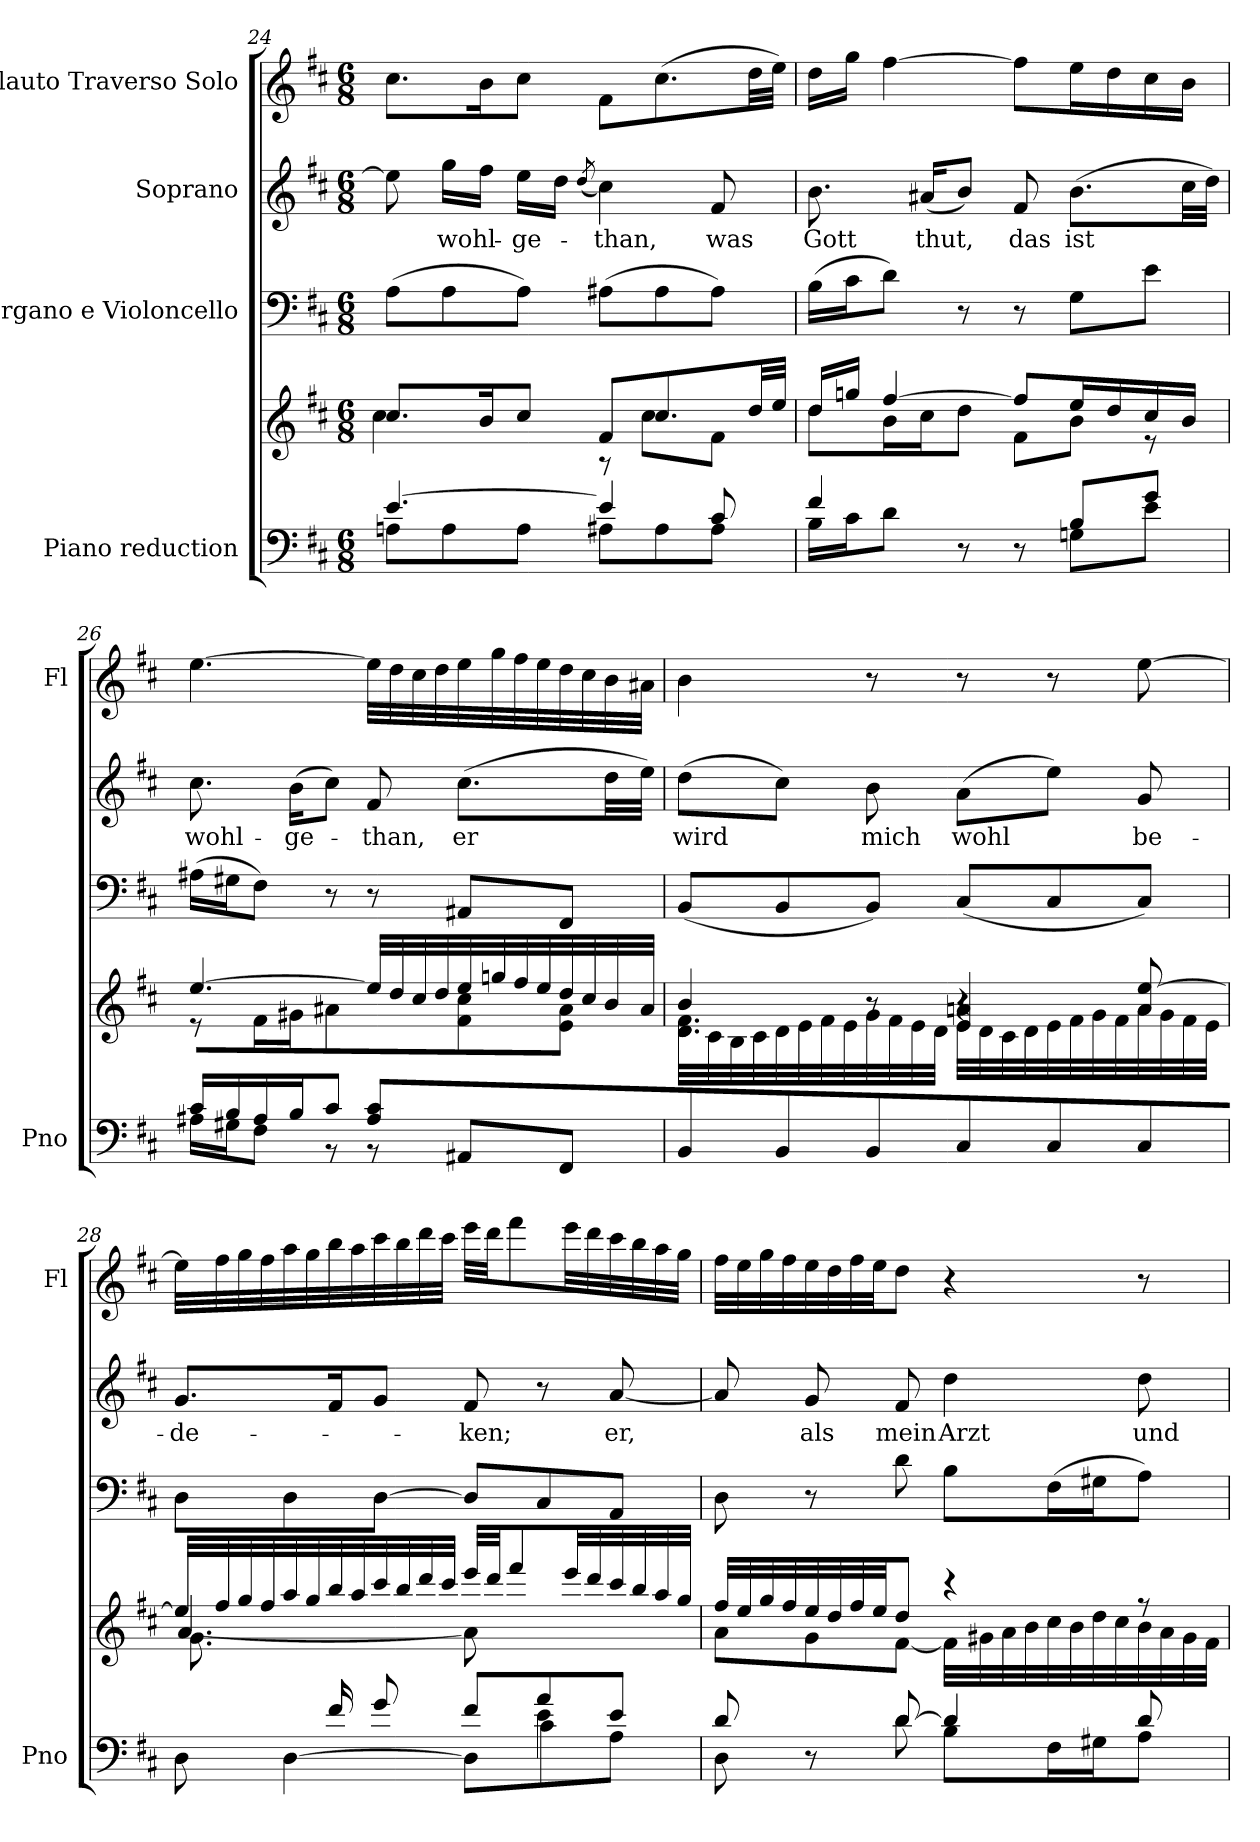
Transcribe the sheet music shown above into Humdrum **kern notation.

**kern	**kern	**kern	**kern	**text	**kern
*part4	*part4	*part3	*part2	*part2	*part1
*staff5	*staff4	*staff3	*staff2	*staff2	*staff1
*I"Piano reduction	*	*I"Organo e Violoncello	*I"Soprano	*	*I"Flauto Traverso Solo
*I'Pno	*	*	*	*	*I'Fl
*clefF4	*clefG2	*clefF4	*clefG2	*	*clefG2
*k[f#c#]	*k[f#c#]	*k[f#c#]	*k[f#c#]	*	*k[f#c#]
*M6/8	*M6/8	*M6/8	*M6/8	*	*M6/8
=24	=24	=24	=24	=24	=24
*^	*^	*	*	*	*
[4.e/	8An\L	8.cc#/L	4cc#\	(8A\L	8ee\]	.	8.cc#\L
!	!	!	!	!	!	!LO:LY:b	!
.	8A\	.	.	8A\	16gg\LL	wohl-	.
.	.	16b/K	.	.	16ff#\JJ	.	16b\K
!	!	!	!	!	!	!LO:LY:b	!
.	8A\J	8cc#/J	8ryy	8A\J)	16ee\LL	-ge-	8cc#\J
.	.	.	.	.	16dd\JJ	.	.
.	.	.	.	.	(8qdd/	.	.
!	!	!	!	!	!	!LO:LY:b	!
4e/]	8A#X\L	8f#/L	8r	(8A#X\L	4cc#\)	-than,	8f#\L
.	8A#\	8.cc#/	8cc#\L	8A#\	.	.	(8.cc#\
!	!	!	!	!	!	!LO:LY:b	!
8c#/	8A#\J	.	8f#\J	8A#\J)	8f#/	was	.
.	.	32dd/LL	.	.	.	.	32dd\LL
.	.	32ee/JJJ	.	.	.	.	32ee\JJJ)
=25	=25	=25	=25	=25	=25	=25	=25
!	!	!	!	!	!	!LO:LY:b	!
4f#/	16B\LL	16dd/LL	8dd\L	(16B\LL	8.b\	Gott	16dd\LL
.	16c#\J	16ggn/JJ	.	16c#\J	.	.	16gg\JJ
.	8d\J	[4ff#/	16b\L	8d\J)	.	.	[4ff#\
!	!	!	!	!	!	!LO:LY:b	!
.	.	.	16cc#\J	.	(16a#X/KL	thut,	.
8r	8ryy	.	8dd\J	8r	8b/J)	.	.
!	!	!	!	!	!	!LO:LY:b	!
8r	8ryy	8ff#/L]	8f#\L	8r	8f#/	das	8ff#\L]
!	!	!	!	!	!	!LO:LY:b	!
8B/L	8Gn\L	16ee/L	8b\J	8G\L	(8.b\L	ist	16ee\L
.	.	16dd/	.	.	.	.	16dd\
8g/J	8e\J	16cc#/	8r	8e\J	.	.	16cc#\
.	.	16b/JJ	.	.	32cc#\LL	.	16b\JJ
.	.	.	.	.	32dd\JJJ)	.	.
=26	=26	=26	=26	=26	=26	=26	=26
*	*^	*	*	*	*	*	*
!	!	!	!	!	!	!	!LO:LY:b	!
4.ryy	16c#/LL	16A#X\LL	[4.ee/	8r	(16A#X\LL	8.cc#\	wohl-	[4.ee\
.	16B/	16G#X\J	.	.	16G#X\J	.	.	.
.	16A#/	8F#\J	.	16f#\LL	8F#\J)	.	.	.
!	!	!	!	!	!	!	!LO:LY:b	!
.	16B/J	.	.	16g#X\J	.	(16b\KL	-ge-	.
.	8c#/J	8r	.	8a#X\J	8r	8cc#\J)	.	.
!	!	!	!	!	!	!	!LO:LY:b	!
8A#/ 8c#/L	8ryy	8r	32ee/LLL]	8ryy	8r	8f#/	-than,	32ee\LLL]
.	.	.	32dd/	.	.	.	.	32dd\
.	.	.	32cc#/	.	.	.	.	32cc#\
.	.	.	32dd/	.	.	.	.	32dd\
!	!	!	!	!	!	!	!LO:LY:b	!
4ryy	4ryy	8AA#X/L	32ee/	8f#\ 8cc#\	8AA#X/L	(8.cc#\L	er	32ee\
.	.	.	32ggn/	.	.	.	.	32gg\
.	.	.	32ff#/	.	.	.	.	32ff#\
.	.	.	32ee/	.	.	.	.	32ee\
.	.	8FF#/J	32dd/	8e\ 8a#\J	8FF#/J	.	.	32dd\
.	.	.	32cc#/	.	.	.	.	32cc#\
.	.	.	32b/	.	.	32dd\LL	.	32b\
.	.	.	32a#/JJJ	.	.	32ee\JJJ)	.	32a#X\JJJ
*v	*v	*v	*	*	*	*	*	*
!!LO:LB:g=z
=27	=27	=27	=27	=27	=27	=27
*	*	*^	*	*	*	*
!	!	!	!	!	!	!LO:LY:b	!
8BB/L	4b/	32d\LLL	4.d\ 4.f#\	(8BB/L	(8dd\L	wird	4b\
.	.	32c#\	.	.	.	.	.
.	.	32B\	.	.	.	.	.
.	.	32c#\	.	.	.	.	.
8BB/	.	32d\	.	8BB/	8cc#\J)	.	.
.	.	32e\	.	.	.	.	.
.	.	32f#\	.	.	.	.	.
.	.	32e\	.	.	.	.	.
!	!	!	!	!	!	!LO:LY:b	!
8BB/J	8r	32g\	.	8BB/J)	8b\	mich	8r
.	.	32f#\	.	.	.	.	.
.	.	32e\	.	.	.	.	.
.	.	32d\JJJ	.	.	.	.	.
!	!	!	!	!	!	!LO:LY:b	!
8C#/L	4r	32e\LLL	4e/ 4an/	(8C#/L	(8a\L	wohl	8r
.	.	32d\	.	.	.	.	.
.	.	32c#\	.	.	.	.	.
.	.	32d\	.	.	.	.	.
8C#/	.	32e\	.	8C#/	8ee\J)	.	8r
.	.	32f#\	.	.	.	.	.
.	.	32g\	.	.	.	.	.
.	.	32f#\	.	.	.	.	.
!	!	!	!	!	!	!LO:LY:b	!
8C#/J	8a/ [8ee/	32a\	8ryy	8C#/J)	8g/	be-	[8ee\
.	.	32g\	.	.	.	.	.
.	.	32f#\	.	.	.	.	.
.	.	32e\JJJ	.	.	.	.	.
=28	=28	=28	=28	=28	=28	=28	=28
*^	*	*	*	*	*	*	*
*	*^	*	*	*	*	*	*	*
!	!	!	!	!	!	!	!	!LO:LY:b	!
2ryy	8.ryy	8D\	32ee/LLL]	[4.a/	8.g\L	8D\L	8.g/L	-de-	32ee\LLL]
.	.	.	32ff#/	.	.	.	.	.	32ff#\
.	.	.	32gg/	.	.	.	.	.	32gg\
.	.	.	32ff#/	.	.	.	.	.	32ff#\
.	.	[4D\	32aa/	.	.	8D\	.	.	32aa\
.	.	.	32gg/	.	.	.	.	.	32gg\
.	16f#/K	.	32bb/	.	2ryy	.	16f#/K	.	32bb\
.	.	.	32aa/	.	.	.	.	.	32aa\
.	8g/J	.	32ccc#/	.	.	[8D\J	8g/J	.	32ccc#\
.	.	.	32bb/	.	.	.	.	.	32bb\
.	.	.	32ddd/	.	.	.	.	.	32ddd\
.	.	.	32ccc#/JJJ	.	.	.	.	.	32ccc#\JJJ
!	!	!	!	!	!	!	!	!LO:LY:b	!
.	8f#/L	8D\L]	32eee/LLL	8a\]	.	8D/L]	8f#/	-ken;	32eee\LLL
.	.	.	32ddd/JJ	.	.	.	.	.	32ddd\JJ
.	.	.	8fff#/	.	.	.	.	.	8fff#\
4e\	8a/	8c#\	.	4ryy	.	8C#/	8r	.	.
.	.	.	32eee/LL	.	.	.	.	.	32eee\LL
.	.	.	32ddd/	.	.	.	.	.	32ddd\
!	!	!	!	!	!	!	!	!LO:LY:b	!
.	8e/J	8A\J	32ccc#/	.	.	8AA/J	[8a/	er,	32ccc#\
.	.	.	32bb/	.	.	.	.	.	32bb\
.	.	.	32aa/	.	16ryy	.	.	.	32aa\
.	.	.	32gg/JJJ	.	.	.	.	.	32gg\JJJ
*	*v	*v	*	*	*	*	*	*	*
*	*	*	*v	*v	*	*	*	*
=29	=29	=29	=29	=29	=29	=29	=29
8d/	8D\	32ff#/LLL	8a\L	8D\	8a/]	.	32ff#\LLL
.	.	32ee/	.	.	.	.	32ee\
.	.	32gg/	.	.	.	.	32gg\
.	.	32ff#/	.	.	.	.	32ff#\
!	!	!	!	!	!	!LO:LY:b	!
8r	8ryy	32ee/	8g\	8r	8g/	als	32ee\
.	.	32dd/	.	.	.	.	32dd\
.	.	32ff#/	.	.	.	.	32ff#\
.	.	32ee/JJ	.	.	.	.	32ee\JJ
!	!	!	!	!	!	!LO:LY:b	!
[8d/	8d\	8dd/J	[8f#\J	8d\	8f#/	mein	8dd\J
!	!	!	!	!	!	!LO:LY:b	!
4d/]	8B\L	4r	32f#\LLL]	8B\L	4dd\	Arzt	4r
.	.	.	32g#X\	.	.	.	.
.	.	.	32a\	.	.	.	.
.	.	.	32b\	.	.	.	.
.	16F#\L	.	32cc#\	(16F#\L	.	.	.
.	.	.	32b\	.	.	.	.
.	16G#X\J	.	32dd\	16G#X\J	.	.	.
.	.	.	32cc#\	.	.	.	.
!	!	!	!	!	!	!LO:LY:b	!
8d/	8A\J	8r	32b\	8A\J)	8dd\	und	8r
.	.	.	32a\	.	.	.	.
.	.	.	32g#\	.	.	.	.
.	.	.	32f#\JJJ	.	.	.	.
*v	*v	*	*	*	*	*	*
*	*v	*v	*	*	*	*
=	=	=	=	=	=
*-	*-	*-	*-	*-	*-
